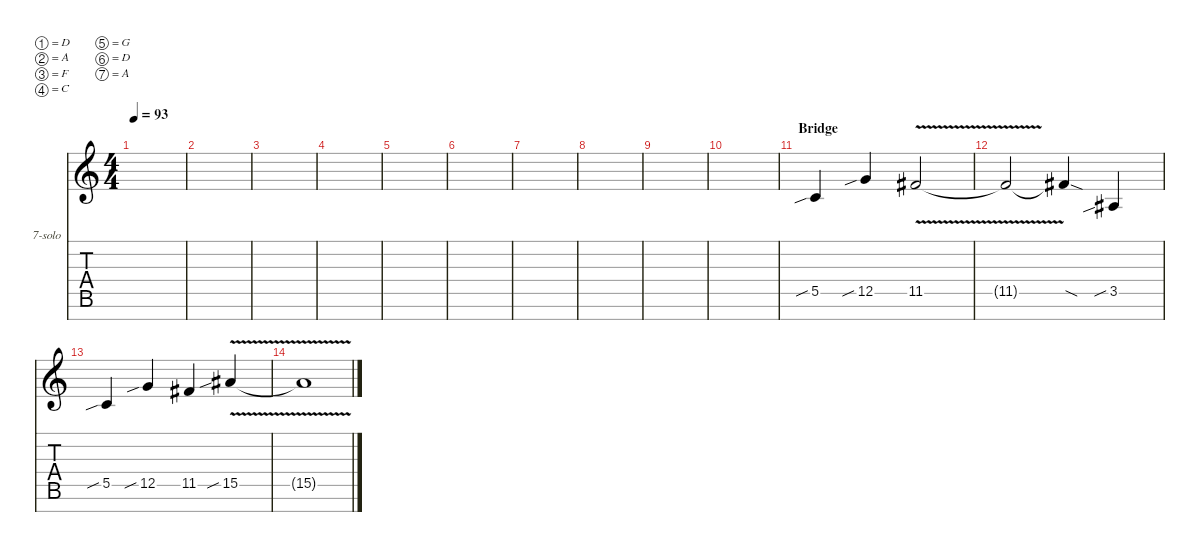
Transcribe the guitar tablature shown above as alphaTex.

\defaultSystemsLayout 4
\hideDynamics
\bracketExtendMode nobrackets
\firstSystemTrackNameOrientation horizontal
\otherSystemsTrackNameOrientation horizontal
\track ("Guitar - Lead" "7-solo") {defaultSystemsLayout 8 instrument distortionguitar}
\staff {score tabs}
\tuning (D4 A3 F3 C3 G2 D2 A1)
\ts (4 4)
\scale
0.969568
\tempo 93
\accidentals auto
\clef g2
\ottava regular
\simile none
\scale
1.21302
\ks c
|
\scale
0.969568
\scale
0.969568 |
\scale
0.969568
\scale
0.969568 |
\scale
1.09524
\scale
0.969568 |
\scale
0.968253
\scale
0.969568 |
\scale
0.968253
\scale
0.969568 |
\scale
0.968253
\scale
0.969568 |
\scale
1.10051
\scale
0.969568 |
\scale
0.973516
\scale
1.21781 |
\scale
0.973516
\scale
0.9992 |
\section ("" "Bridge")
\scale
0.952463
\scale
0.963832 5.5{sib}.4{beam Up} 12.5{sib}.4{beam Up} 11.5{v acc #}.2{beam Up} |
\scale
1.11103
\scale
0.963832 11.5{t acc #}.2{beam Up} 11.5{sod t acc #}.4{beam Up} 3.5{sib acc #}.4{beam Up} |
\scale
0.96299
\scale
0.963832 5.5{sib}.4{beam Up} 12.5{sib}.4{beam Up} 11.5{acc #}.4{beam Up} 15.5{v sib acc #}.4{beam Up} |
\scale
0.96299
\scale
0.963832 15.5{t acc #}.1{beam Up} |
\scale
1.10577
\scale
0.963832 |
\scale
0.957726
\scale
0.963832
